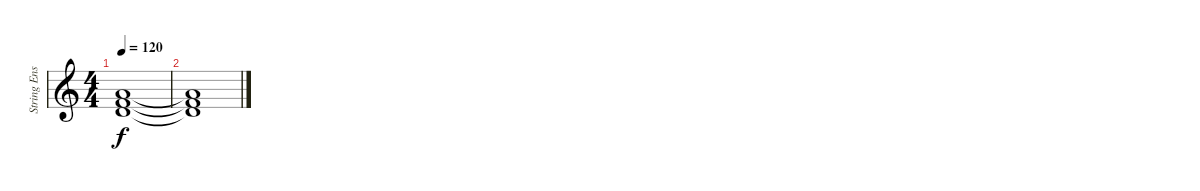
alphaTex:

\track ("String Ensemble" "String Ens") {instrument stringensemble1}
\staff {score}
\tuning (E4 B3 G3 D3 A2 D2) {hide}
\ts (4 4)
\tempo 120
\clef g2
\ks c
(10.2{t} 10.3{t} 12.4{t}).1{dy f} |
(10.2{t} 10.3{t} 12.4{t}).1
